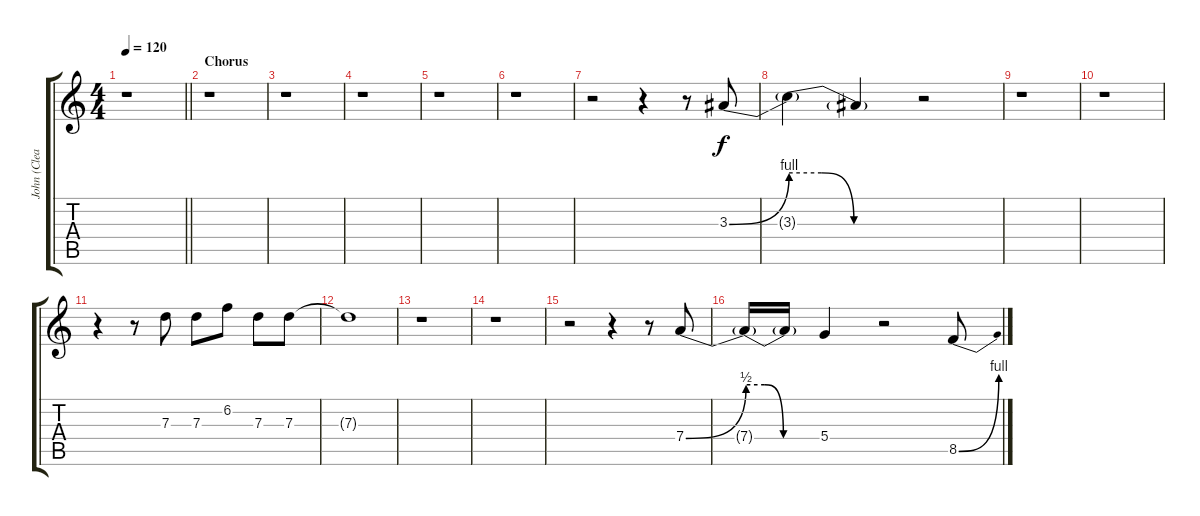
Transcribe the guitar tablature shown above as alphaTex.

\track ("John (Clean 2)" "John (Clea") {instrument electricguitarclean}
\staff {score tabs}
\tuning (E4 B3 G3 D3 A2 E2) {hide}
\ts (4 4)
\tempo 120
\clef g2
\barLineRight lightlight
\ks c
r.1{dy f} |
\section ("" "Chorus")
r.1 |
r.1 |
r.1 |
r.1 |
r.1 |
r.2 r.4 r.8 3.3{be (bend 0 0 60 4)}.8 |
3.3{be (custom 0 4 15 4 30 0 60 0) t}.4 3.3{t}.4 r.2 |
r.1 |
r.1 |
r.4 r.8 7.3.8 7.3.8 6.2.8 7.3.8 7.3.8 |
7.3{t}.1 |
r.1 |
r.1 |
r.2 r.4 r.8 7.4{be (bend 0 0 60 2)}.8 |
7.4{be (custom 0 2 15 2 30 0 60 0) t}.16 7.4{t}.16 5.4.4 r.2 8.5{be (bend 0 0 60 4)}.8
